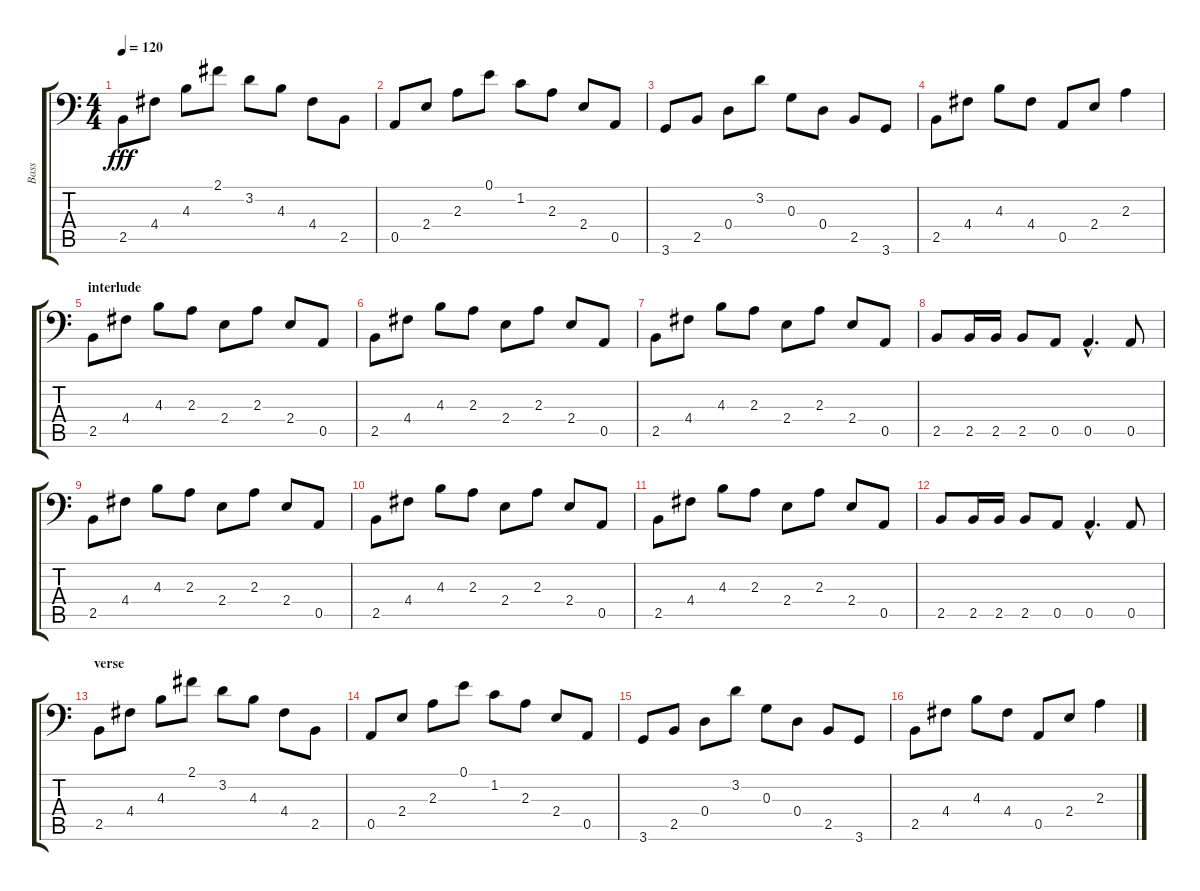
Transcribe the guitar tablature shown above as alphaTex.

\track ("Bass" "Bass") {instrument electricbassfinger}
\staff {score tabs}
\tuning (E3 B2 G2 D2 A1 E1) {hide}
\ts (4 4)
\tempo 120
\clef f4
\ks c
2.5.8{dy fff} 4.4.8 4.3.8 2.1.8 3.2.8 4.3.8 4.4.8 2.5.8 |
0.5.8 2.4.8 2.3.8 0.1.8 1.2.8 2.3.8 2.4.8 0.5.8 |
3.6.8 2.5.8 0.4.8 3.2.8 0.3.8 0.4.8 2.5.8 3.6.8 |
2.5.8 4.4.8 4.3.8 4.4.8 0.5.8 2.4.8 2.3.4 |
\section ("" "interlude")
2.5.8 4.4.8 4.3.8 2.3.8 2.4.8 2.3.8 2.4.8 0.5.8 |
2.5.8 4.4.8 4.3.8 2.3.8 2.4.8 2.3.8 2.4.8 0.5.8 |
2.5.8 4.4.8 4.3.8 2.3.8 2.4.8 2.3.8 2.4.8 0.5.8 |
2.5.8 2.5.16 2.5.16 2.5.8 0.5.8 0.5{hac}.4{d} 0.5.8 |
2.5.8 4.4.8 4.3.8 2.3.8 2.4.8 2.3.8 2.4.8 0.5.8 |
2.5.8 4.4.8 4.3.8 2.3.8 2.4.8 2.3.8 2.4.8 0.5.8 |
2.5.8 4.4.8 4.3.8 2.3.8 2.4.8 2.3.8 2.4.8 0.5.8 |
2.5.8 2.5.16 2.5.16 2.5.8 0.5.8 0.5{hac}.4{d} 0.5.8 |
\section ("" "verse")
2.5.8 4.4.8 4.3.8 2.1.8 3.2.8 4.3.8 4.4.8 2.5.8 |
0.5.8 2.4.8 2.3.8 0.1.8 1.2.8 2.3.8 2.4.8 0.5.8 |
3.6.8 2.5.8 0.4.8 3.2.8 0.3.8 0.4.8 2.5.8 3.6.8 |
2.5.8 4.4.8 4.3.8 4.4.8 0.5.8 2.4.8 2.3.4
